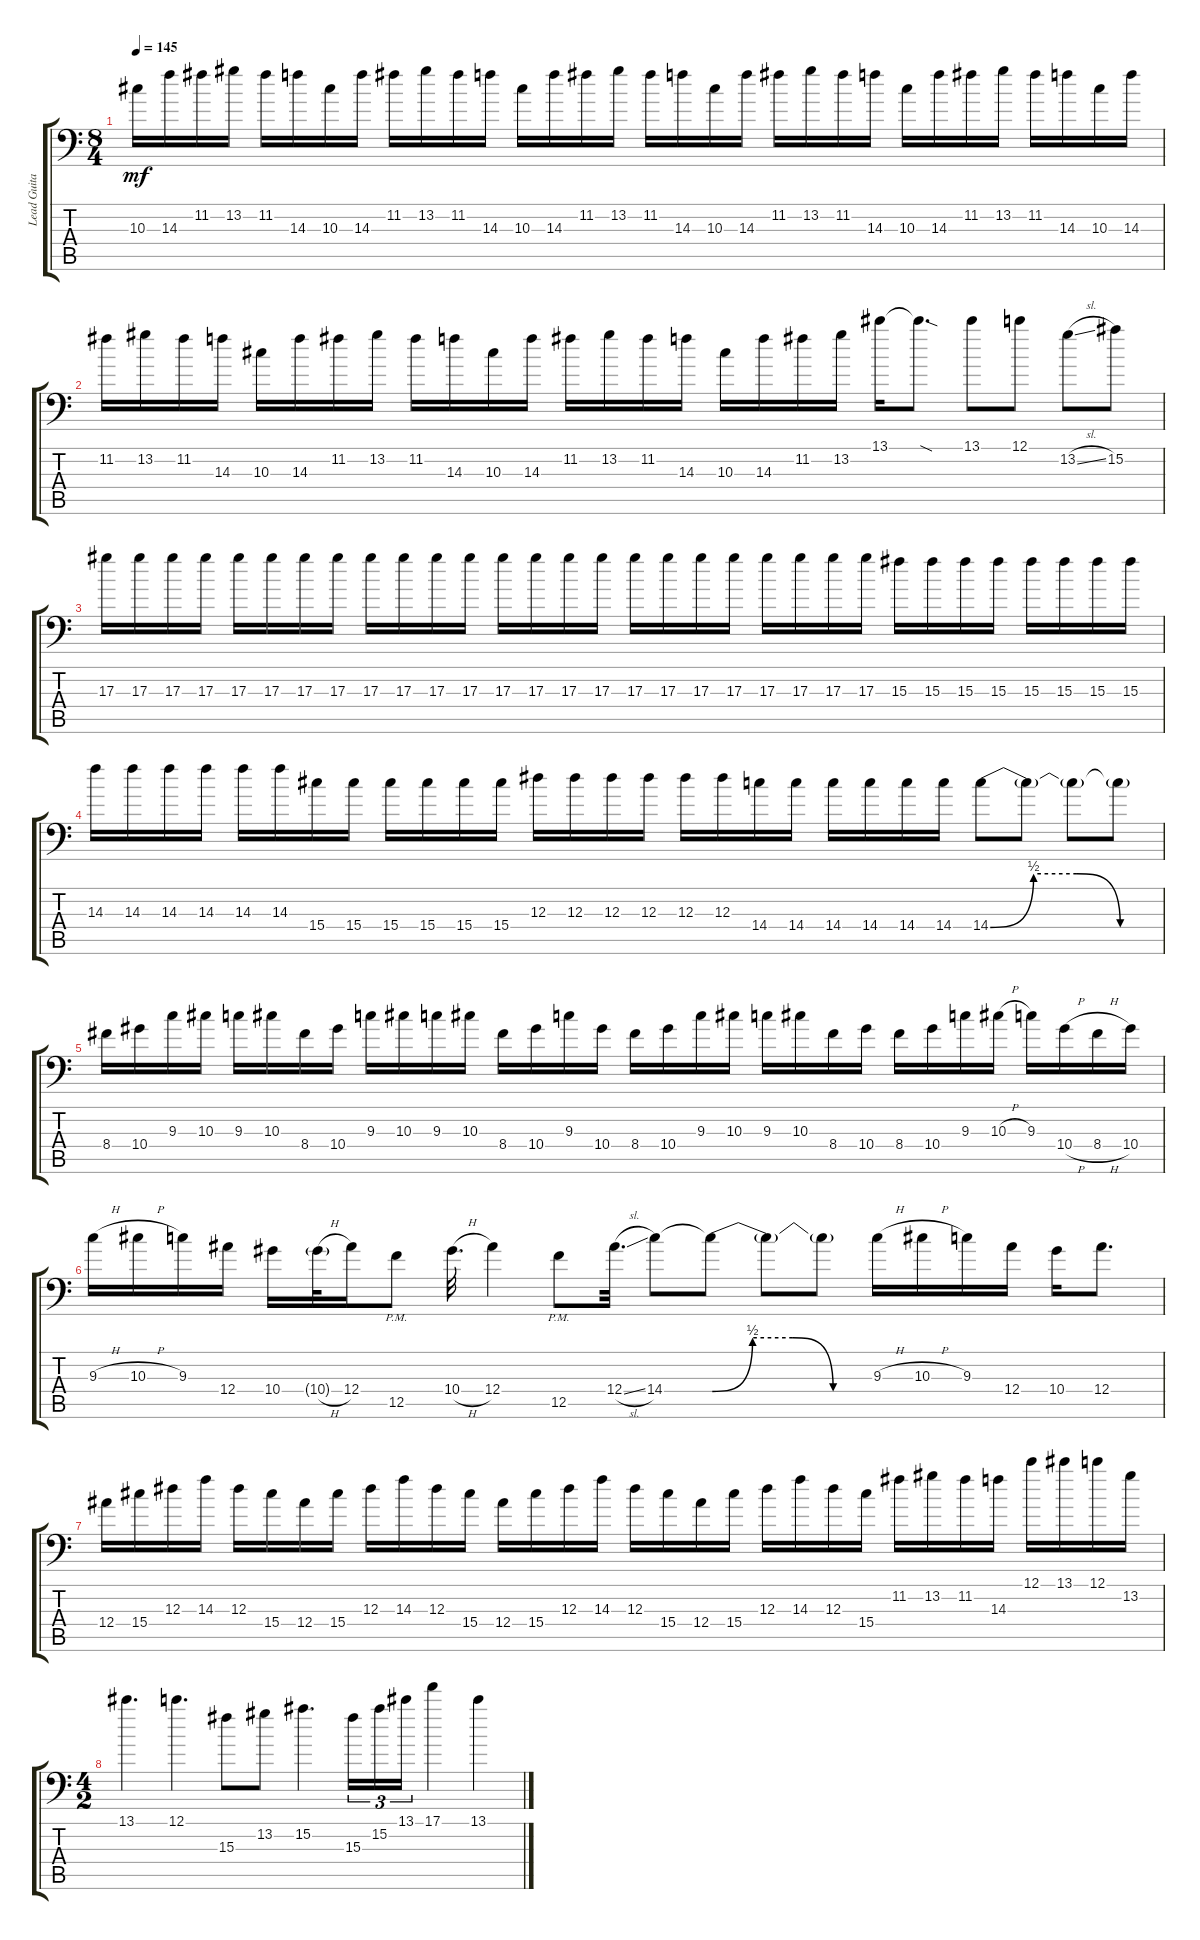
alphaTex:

\track ("Lead Guitar" "Lead Guita") {instrument overdrivenguitar}
\staff {score tabs}
\tuning (C4 G3 Eb3 Bb2 F2 Bb1) {hide}
\ts (8 4)
\tempo 145
\clef f4
\ks c
10.3.16{dy mf} 14.3.16 11.2.16 13.2.16 11.2.16 14.3.16 10.3.16 14.3.16 11.2.16 13.2.16 11.2.16 14.3.16 10.3.16 14.3.16 11.2.16 13.2.16 11.2.16 14.3.16 10.3.16 14.3.16 11.2.16 13.2.16 11.2.16 14.3.16 10.3.16 14.3.16 11.2.16 13.2.16 11.2.16 14.3.16 10.3.16 14.3.16 |
11.2.16 13.2.16 11.2.16 14.3.16 10.3.16 14.3.16 11.2.16 13.2.16 11.2.16 14.3.16 10.3.16 14.3.16 11.2.16 13.2.16 11.2.16 14.3.16 10.3.16 14.3.16 11.2.16 13.2.16 13.1.16 13.1{sod t}.8{d} 13.1.8 12.1.8 13.2{sl}.8 15.2.8 |
17.3.16 17.3.16 17.3.16 17.3.16 17.3.16 17.3.16 17.3.16 17.3.16 17.3.16 17.3.16 17.3.16 17.3.16 17.3.16 17.3.16 17.3.16 17.3.16 17.3.16 17.3.16 17.3.16 17.3.16 17.3.16 17.3.16 17.3.16 17.3.16 15.3.16 15.3.16 15.3.16 15.3.16 15.3.16 15.3.16 15.3.16 15.3.16 |
14.3.16 14.3.16 14.3.16 14.3.16 14.3.16 14.3.16 15.4.16 15.4.16 15.4.16 15.4.16 15.4.16 15.4.16 12.3.16 12.3.16 12.3.16 12.3.16 12.3.16 12.3.16 14.4.16 14.4.16 14.4.16 14.4.16 14.4.16 14.4.16 14.4{be (custom 0 0 15 2 30 2 45 0 60 0)}.8 14.4{t}.8 14.4{t}.8 14.4{t}.8 |
8.4.16 10.4.16 9.3.16 10.3.16 9.3.16 10.3.16 8.4.16 10.4.16 9.3.16 10.3.16 9.3.16 10.3.16 8.4.16 10.4.16 9.3.16 10.4.16 8.4.16 10.4.16 9.3.16 10.3.16 9.3.16 10.3.16 8.4.16 10.4.16 8.4.16 10.4.16 9.3.16 10.3{h}.16 9.3.16 10.4{h}.16 8.4{h}.16 10.4.16 |
9.3{h}.16 10.3{h}.16 9.3.16 12.4.16 10.4.16 10.4{h g}.32 12.4.16 12.5{pm}.8 10.4{h}.32{d} 12.4.4 12.5{pm}.8 12.4{sl}.32{d} 14.4.8 14.4{be (custom 0 0 15 2 30 2 45 0 60 0) t}.8 14.4{t}.8 14.4{t}.8 9.3{h}.16 10.3{h}.16 9.3.16 12.4.16 10.4.16 12.4.8{d} |
12.4.16 15.4.16 12.3.16 14.3.16 12.3.16 15.4.16 12.4.16 15.4.16 12.3.16 14.3.16 12.3.16 15.4.16 12.4.16 15.4.16 12.3.16 14.3.16 12.3.16 15.4.16 12.4.16 15.4.16 12.3.16 14.3.16 12.3.16 15.4.16 11.2.16 13.2.16 11.2.16 14.3.16 12.1.16 13.1.16 12.1.16 13.2.16 |
\ts (4 2)
13.1.4{d} 12.1.4{d} 15.3.8 13.2.8 15.2.4{d} 15.3.16{tu (3 2)} 15.2.16{tu (3 2)} 13.1.16{tu (3 2)} 17.1.4 13.1.4
